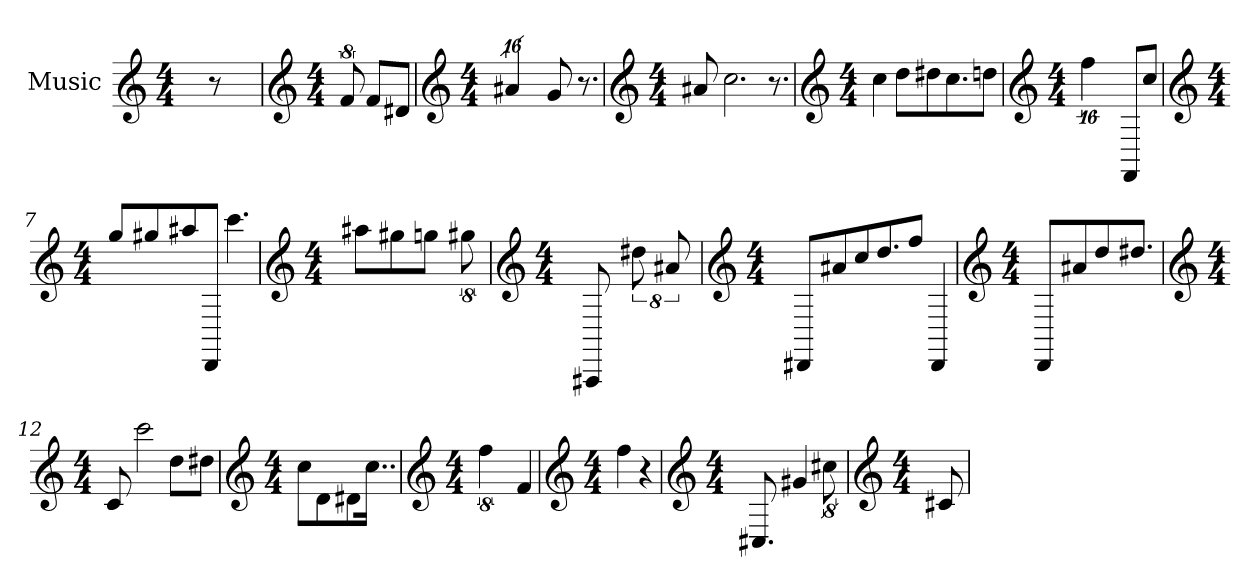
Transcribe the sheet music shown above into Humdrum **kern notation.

**kern
*part1
*staff1
*I"Music
*clefG2
*k[]
*M4/4
=1
!LO:N:vis=8
32.r
=2
*clefG2
*k[]
*M4/4
64%5f
!LO:N:vis=8
32f/L
!LO:N:vis=8
32d#/J
=3
*clefG2
*k[]
*M4/4
64%11a#
!LO:N:vis=8
32g
!LO:N:vis=8.
32.r
=4
*clefG2
*k[]
*M4/4
!LO:N:vis=8
32a#
!LO:N:vis=2.
8.cc
!LO:N:vis=8.
32.r
=5
*clefG2
*k[]
*M4/4
!LO:N:vis=4
16cc
!LO:N:vis=8
32dd\L
!LO:N:vis=8
32dd#\
!LO:N:vis=8.
32.cc\
!LO:N:vis=8
32.dd\J
=6
*clefG2
*k[]
*M4/4
64%11ff
!LO:N:vis=8
32FF/L
!LO:N:vis=8
32cc/J
=7
*clefG2
*k[]
*M4/4
!LO:N:vis=8
32gg/L
!LO:N:vis=8
32gg#/
!LO:N:vis=8
32aa#/
!LO:N:vis=8
32DD/J
!LO:N:vis=4.
16.ccc
=8
*clefG2
*k[]
*M4/4
!LO:N:vis=8
32aa#\L
!LO:N:vis=8
32.gg#\
!LO:N:vis=8
32gg\J
64%5gg#
=9
*clefG2
*k[]
*M4/4
!LO:N:vis=8
32AAA#
64%5dd#
64%5a#
=10
*clefG2
*k[]
*M4/4
!LO:N:vis=8
32DD#/L
!LO:N:vis=8
32a#/
!LO:N:vis=8
32cc/
!LO:N:vis=8.
32.dd/
!LO:N:vis=8
32ff/J
!LO:N:vis=4
16DD#
=11
*clefG2
*k[]
*M4/4
!LO:N:vis=8
32DD/L
!LO:N:vis=8
32a#/
!LO:N:vis=8
32dd/
!LO:N:vis=8.
32.dd#/J
=12
*clefG2
*k[]
*M4/4
!LO:N:vis=8
32c
!LO:N:vis=2
8ccc
!LO:N:vis=8
32dd\L
!LO:N:vis=8
32dd#\J
=13
*clefG2
*k[]
*M4/4
!LO:N:vis=8
32.cc\L
!LO:N:vis=8
32d\
!LO:N:vis=8
32d#\
16..cc\Jk
=14
*clefG2
*k[]
*M4/4
32%5ff
!LO:N:vis=4
16f
=15
*clefG2
*k[]
*M4/4
!LO:N:vis=4
16ff
!LO:N:vis=4
16r
=16
*clefG2
*k[]
*M4/4
!LO:N:vis=8.
32.C#
!LO:N:vis=4
16.g#
64%5cc#
=17
*clefG2
*k[]
*M4/4
!LO:N:vis=8
32c#
=
*-
